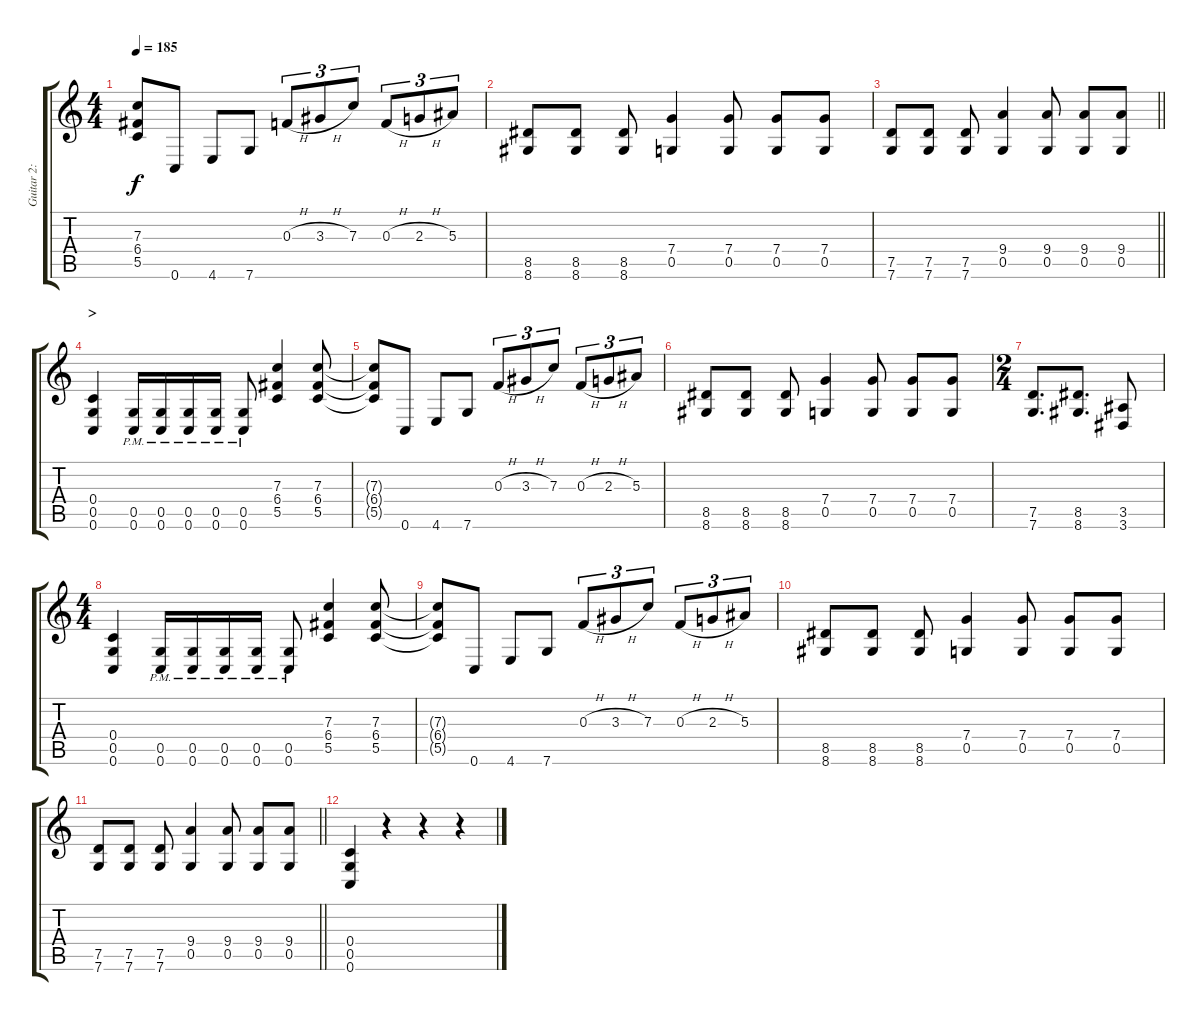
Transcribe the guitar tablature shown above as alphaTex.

\track ("Guitar 2: Maarten" "Guitar 2: ") {instrument overdrivenguitar}
\staff {score tabs}
\tuning (D4 A3 F3 C3 G2 C2) {hide}
\ts (4 4)
\tempo 185
\clef g2
\ks c
(7.3{t} 6.4{t} 5.5{t}).8{dy f} 0.6.8 4.6.8 7.6.8 0.3{h}.8{tu (3 2)} 3.3{h}.8{tu (3 2)} 7.3.8{tu (3 2)} 0.3{h}.8{tu (3 2)} 2.3{h}.8{tu (3 2)} 5.3.8{tu (3 2)} |
(8.5 8.6).8 (8.5 8.6).8 (8.5 8.6).8 (7.4 0.5).4 (7.4 0.5).8 (7.4 0.5).8 (7.4 0.5).8 |
\barLineRight lightlight
(7.5 7.6).8 (7.5 7.6).8 (7.5 7.6).8 (9.4 0.5).4 (9.4 0.5).8 (9.4 0.5).8 (9.4 0.5).8 |
\section ("" ">")
(0.4 0.5 0.6).4 (0.5{pm} 0.6).16 (0.5{pm} 0.6).16 (0.5{pm} 0.6).16 (0.5{pm} 0.6).16 (0.5{pm} 0.6).8 (7.3 6.4 5.5).4 (7.3 6.4 5.5).8 |
(7.3{t} 6.4{t} 5.5{t}).8 0.6.8 4.6.8 7.6.8 0.3{h}.8{tu (3 2)} 3.3{h}.8{tu (3 2)} 7.3.8{tu (3 2)} 0.3{h}.8{tu (3 2)} 2.3{h}.8{tu (3 2)} 5.3.8{tu (3 2)} |
(8.5 8.6).8 (8.5 8.6).8 (8.5 8.6).8 (7.4 0.5).4 (7.4 0.5).8 (7.4 0.5).8 (7.4 0.5).8 |
\ts (2 4)
(7.5 7.6).8{d} (8.5 8.6).8{d} (3.5 3.6).8 |
\ts (4 4)
(0.4 0.5 0.6).4 (0.5{pm} 0.6).16 (0.5{pm} 0.6).16 (0.5{pm} 0.6).16 (0.5{pm} 0.6).16 (0.5{pm} 0.6).8 (7.3 6.4 5.5).4 (7.3 6.4 5.5).8 |
(7.3{t} 6.4{t} 5.5{t}).8 0.6.8 4.6.8 7.6.8 0.3{h}.8{tu (3 2)} 3.3{h}.8{tu (3 2)} 7.3.8{tu (3 2)} 0.3{h}.8{tu (3 2)} 2.3{h}.8{tu (3 2)} 5.3.8{tu (3 2)} |
(8.5 8.6).8 (8.5 8.6).8 (8.5 8.6).8 (7.4 0.5).4 (7.4 0.5).8 (7.4 0.5).8 (7.4 0.5).8 |
\barLineRight lightlight
(7.5 7.6).8 (7.5 7.6).8 (7.5 7.6).8 (9.4 0.5).4 (9.4 0.5).8 (9.4 0.5).8 (9.4 0.5).8 |
(0.4 0.5 0.6).4 r.4 r.4 r.4
